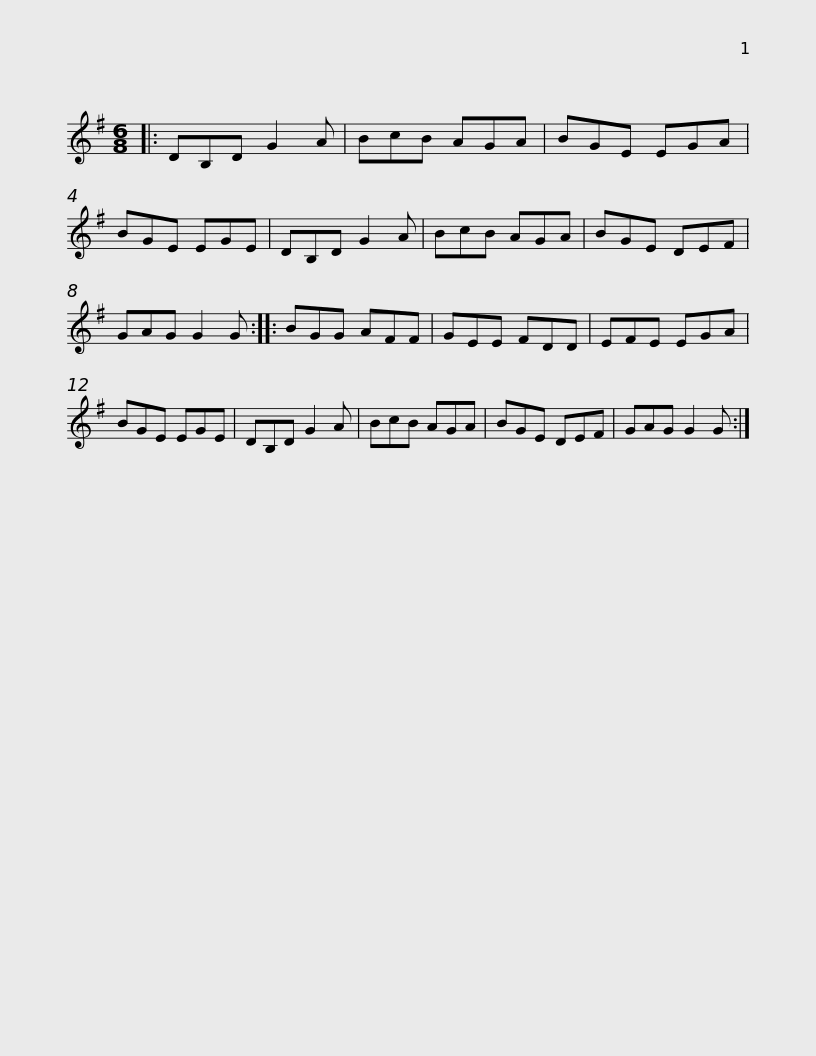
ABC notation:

X:1
L:1/8
M:6/8
I:linebreak $
K:G
V:1 treble
V:1
|: DB,D G2 A | BcB AGA | BGE EGA | BGE EGE | DB,D G2 A | %5
 BcB AGA | BGE DEF |$ GAG G2 G :: BGG AFF | GEE FDD | %10
 EFE EGA | BGE EGE | DB,D G2 A | BcB AGA |$ BGE DEF | %15
 GAG G2 G :| %16
